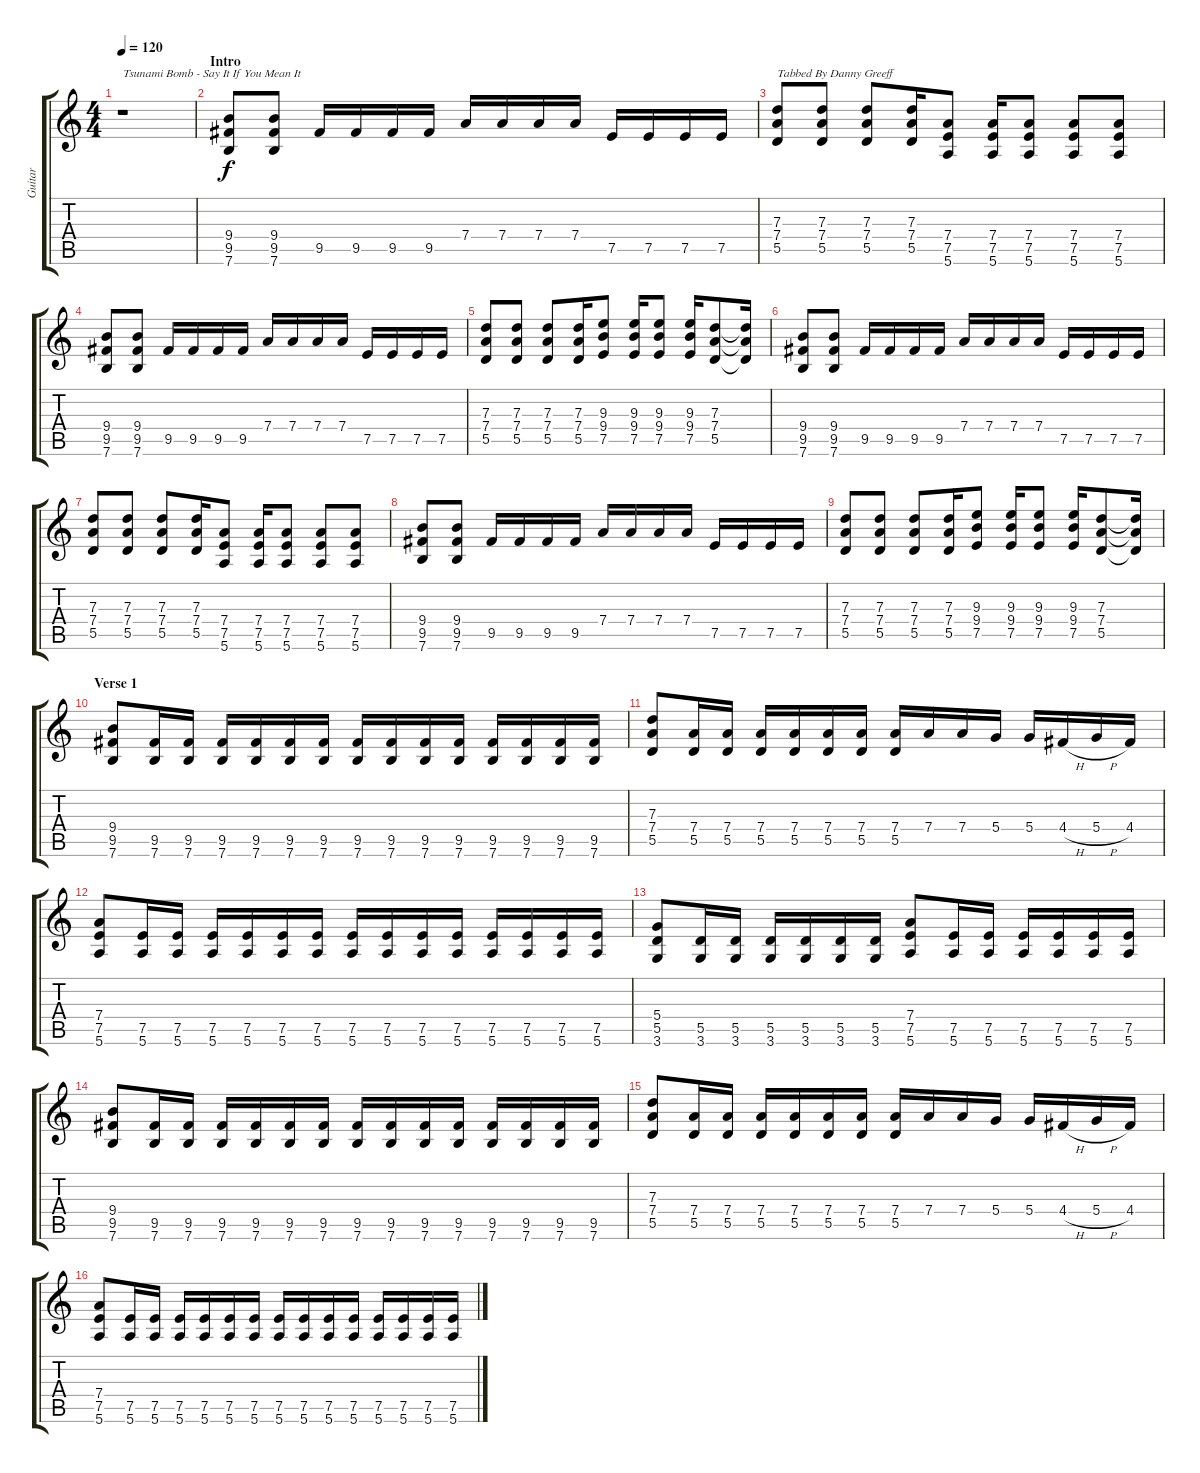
\track ("Guitar" "Guitar") {instrument distortionguitar}
\staff {score tabs}
\tuning (E4 B3 G3 D3 A2 E2) {hide}
\ts (4 4)
\tempo 120
\clef g2
\ks c
r.1{txt "Tsunami Bomb - Say It If You Mean It" dy f instrument distortionguitar} |
\section ("" "Intro")
(9.4 9.5 7.6).8 (9.4 9.5 7.6).8 9.5.16 9.5.16 9.5.16 9.5.16 7.4.16 7.4.16 7.4.16 7.4.16 7.5.16 7.5.16 7.5.16 7.5.16 |
(7.3 7.4 5.5).8{txt "Tabbed By Danny Greeff"} (7.3 7.4 5.5).8 (7.3 7.4 5.5).8 (7.3 7.4 5.5).16 (7.4 7.5 5.6).8 (7.4 7.5 5.6).16 (7.4 7.5 5.6).8 (7.4 7.5 5.6).8 (7.4 7.5 5.6).8 |
(9.4 9.5 7.6).8 (9.4 9.5 7.6).8 9.5.16 9.5.16 9.5.16 9.5.16 7.4.16 7.4.16 7.4.16 7.4.16 7.5.16 7.5.16 7.5.16 7.5.16 |
(7.3 7.4 5.5).8 (7.3 7.4 5.5).8 (7.3 7.4 5.5).8 (7.3 7.4 5.5).16 (9.3 9.4 7.5).8 (9.3 9.4 7.5).16 (9.3 9.4 7.5).8 (9.3 9.4 7.5).16 (7.3 7.4 5.5).8 (7.3{t} 7.4{t} 5.5{t}).16 |
(9.4 9.5 7.6).8 (9.4 9.5 7.6).8 9.5.16 9.5.16 9.5.16 9.5.16 7.4.16 7.4.16 7.4.16 7.4.16 7.5.16 7.5.16 7.5.16 7.5.16 |
(7.3 7.4 5.5).8 (7.3 7.4 5.5).8 (7.3 7.4 5.5).8 (7.3 7.4 5.5).16 (7.4 7.5 5.6).8 (7.4 7.5 5.6).16 (7.4 7.5 5.6).8 (7.4 7.5 5.6).8 (7.4 7.5 5.6).8 |
(9.4 9.5 7.6).8 (9.4 9.5 7.6).8 9.5.16 9.5.16 9.5.16 9.5.16 7.4.16 7.4.16 7.4.16 7.4.16 7.5.16 7.5.16 7.5.16 7.5.16 |
(7.3 7.4 5.5).8 (7.3 7.4 5.5).8 (7.3 7.4 5.5).8 (7.3 7.4 5.5).16 (9.3 9.4 7.5).8 (9.3 9.4 7.5).16 (9.3 9.4 7.5).8 (9.3 9.4 7.5).16 (7.3 7.4 5.5).8 (7.3{t} 7.4{t} 5.5{t}).16 |
\section ("" "Verse 1")
(9.4 9.5 7.6).8 (9.5 7.6).16 (9.5 7.6).16 (9.5 7.6).16 (9.5 7.6).16 (9.5 7.6).16 (9.5 7.6).16 (9.5 7.6).16 (9.5 7.6).16 (9.5 7.6).16 (9.5 7.6).16 (9.5 7.6).16 (9.5 7.6).16 (9.5 7.6).16 (9.5 7.6).16 |
(7.3 7.4 5.5).8 (7.4 5.5).16 (7.4 5.5).16 (7.4 5.5).16 (7.4 5.5).16 (7.4 5.5).16 (7.4 5.5).16 (7.4 5.5).16 7.4.16 7.4.16 5.4.16 5.4.16 4.4{h}.16 5.4{h}.16 4.4.16 |
(7.4 7.5 5.6).8 (7.5 5.6).16 (7.5 5.6).16 (7.5 5.6).16 (7.5 5.6).16 (7.5 5.6).16 (7.5 5.6).16 (7.5 5.6).16 (7.5 5.6).16 (7.5 5.6).16 (7.5 5.6).16 (7.5 5.6).16 (7.5 5.6).16 (7.5 5.6).16 (7.5 5.6).16 |
(5.4 5.5 3.6).8 (5.5 3.6).16 (5.5 3.6).16 (5.5 3.6).16 (5.5 3.6).16 (5.5 3.6).16 (5.5 3.6).16 (7.4 7.5 5.6).8 (7.5 5.6).16 (7.5 5.6).16 (7.5 5.6).16 (7.5 5.6).16 (7.5 5.6).16 (7.5 5.6).16 |
(9.4 9.5 7.6).8 (9.5 7.6).16 (9.5 7.6).16 (9.5 7.6).16 (9.5 7.6).16 (9.5 7.6).16 (9.5 7.6).16 (9.5 7.6).16 (9.5 7.6).16 (9.5 7.6).16 (9.5 7.6).16 (9.5 7.6).16 (9.5 7.6).16 (9.5 7.6).16 (9.5 7.6).16 |
(7.3 7.4 5.5).8 (7.4 5.5).16 (7.4 5.5).16 (7.4 5.5).16 (7.4 5.5).16 (7.4 5.5).16 (7.4 5.5).16 (7.4 5.5).16 7.4.16 7.4.16 5.4.16 5.4.16 4.4{h}.16 5.4{h}.16 4.4.16 |
(7.4 7.5 5.6).8 (7.5 5.6).16 (7.5 5.6).16 (7.5 5.6).16 (7.5 5.6).16 (7.5 5.6).16 (7.5 5.6).16 (7.5 5.6).16 (7.5 5.6).16 (7.5 5.6).16 (7.5 5.6).16 (7.5 5.6).16 (7.5 5.6).16 (7.5 5.6).16 (7.5 5.6).16
